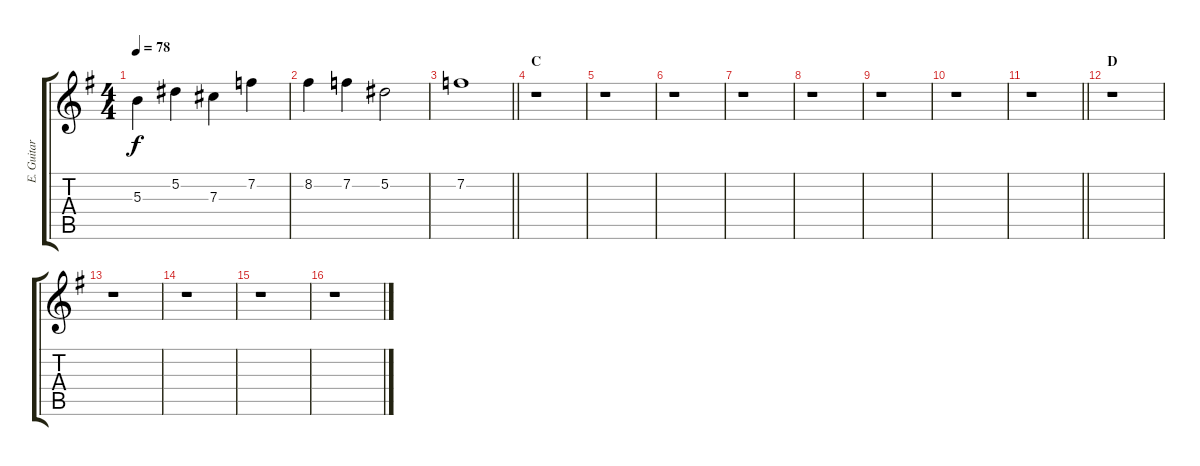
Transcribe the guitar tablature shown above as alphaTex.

\track ("E. Guitar I" "E. Guitar ") {instrument overdrivenguitar}
\staff {score tabs}
\tuning (Eb4 Bb3 Gb3 Db3 Ab2 Eb2) {hide}
\ts (4 4)
\tempo 78
\clef g2
\ks g
5.3.4{dy f} 5.2.4 7.3.4 7.2.4 |
8.2.4 7.2.4 5.2.2 |
\barLineRight lightlight
7.2.1 |
\section ("" "C")
r.1 |
r.1 |
r.1 |
r.1 |
r.1 |
r.1 |
r.1 |
\barLineRight lightlight
r.1 |
\section ("" "D")
r.1 |
r.1 |
r.1 |
r.1 |
r.1
